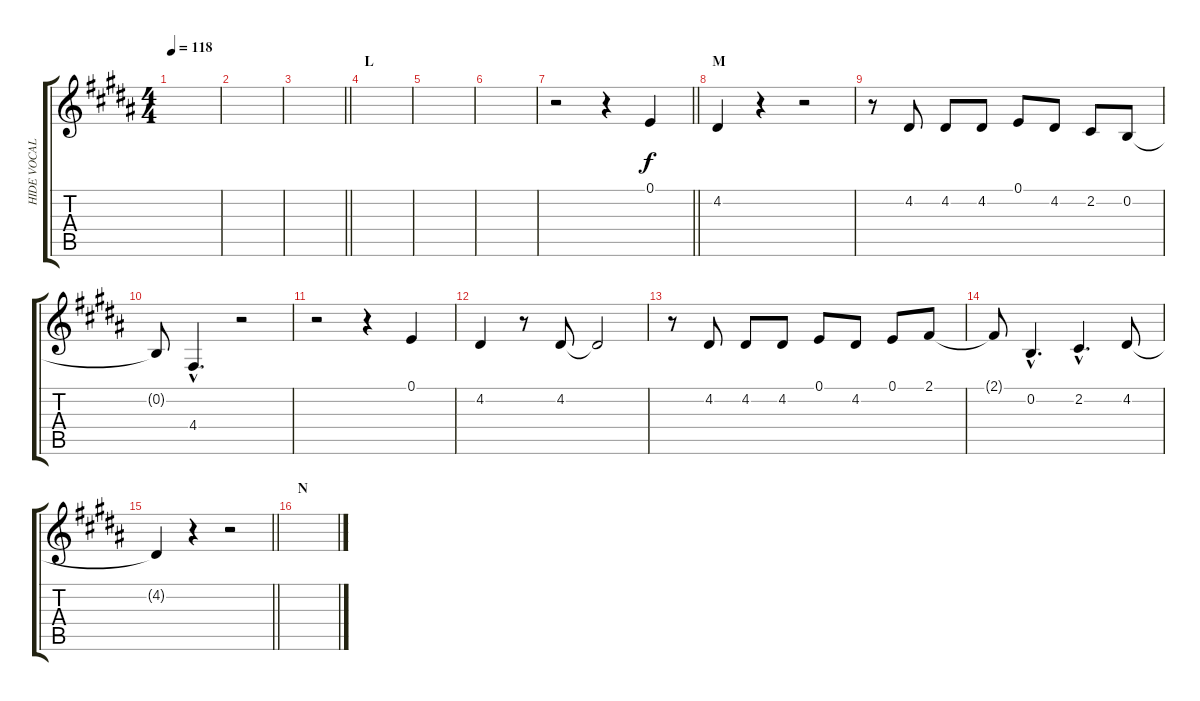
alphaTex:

\track ("HIDE VOCAL" "HIDE VOCAL") {instrument oboe}
\staff {score tabs}
\tuning (E4 B3 G3 D3 A2 E2) {hide}
\ts (4 4)
\tempo 118
\clef g2
\ks b
|
|
\barLineRight lightlight
|
\section ("" "L")
|
|
|
\barLineRight lightlight
r.2 r.4 0.1.4 |
\section ("" "M")
4.2.4 r.4 r.2 |
r.8 4.2.8 4.2.8 4.2.8 0.1.8 4.2.8 2.2.8 0.2.8 |
0.2{t}.8 4.4{hac}.4{d} r.2 |
r.2 r.4 0.1.4 |
4.2.4 r.8 4.2.8 4.2{t}.2 |
r.8 4.2.8 4.2.8 4.2.8 0.1.8 4.2.8 0.1.8 2.1.8 |
2.1{t}.8 0.2{hac}.4{d} 2.2{hac}.4{d} 4.2.8 |
\barLineRight lightlight
4.2{t}.4 r.4 r.2 |
\section ("" "N")
